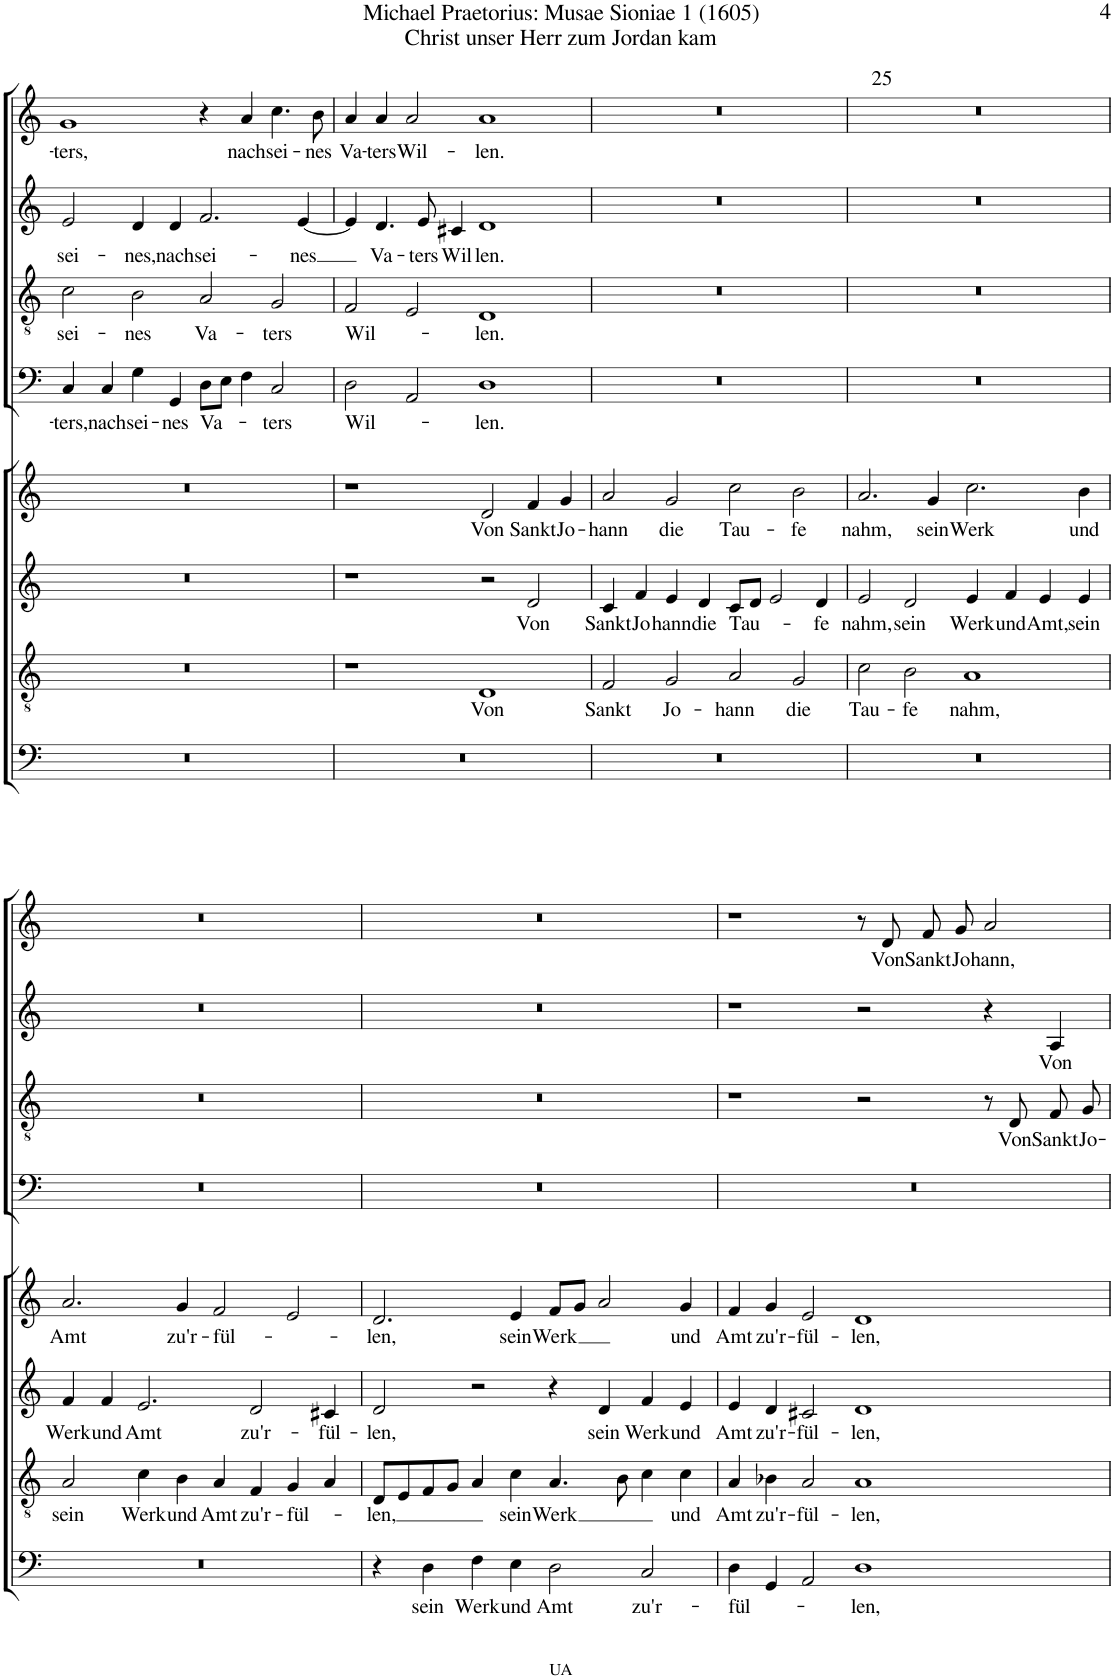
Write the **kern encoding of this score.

**kern	**text	**kern	**text	**kern	**text	**kern	**text	**kern	**text	**kern	**text	**kern	**text	**kern	**text
*part8	*part8	*part7	*part7	*part6	*part6	*part5	*part5	*part4	*part4	*part3	*part3	*part2	*part2	*part1	*part1
*staff8	*staff8	*staff7	*staff7	*staff6	*staff6	*staff5	*staff5	*staff4	*staff4	*staff3	*staff3	*staff2	*staff2	*staff1	*staff1
*I"Baß 2	*	*I"Tenor 2	*	*I"Alt 2	*	*I"Sopran 2	*	*I"Baß 1	*	*I"Tenor 1	*	*I"Alt 1	*	*I"Sopran 1	*
!!LO:PB:g=z
*clefF4	*	*clefGv2	*	*clefG2	*	*clefG2	*	*clefF4	*	*clefGv2	*	*clefG2	*	*clefG2	*
*k[]	*	*k[]	*	*k[]	*	*k[]	*	*k[]	*	*k[]	*	*k[]	*	*k[]	*
*M4/2	*	*M4/2	*	*M4/2	*	*M4/2	*	*M4/2	*	*M4/2	*	*M4/2	*	*M4/2	*
*met(c|)	*	*met(c|)	*	*met(c|)	*	*met(c|)	*	*met(c|)	*	*met(c|)	*	*met(c|)	*	*met(c|)	*
=22	=22	=22	=22	=22	=22	=22	=22	=22	=22	=22	=22	=22	=22	=22	=22
!	!	!	!	!	!	!	!	!	!LO:LY:b	!	!LO:LY:b	!	!LO:LY:b	!	!LO:LY:b
0r	.	0r	.	0r	.	0r	.	4C/	-ters,	2c\	sei-	2e/	sei-	1g	-ters,
!	!	!	!	!	!	!	!	!	!LO:LY:b	!	!	!	!	!	!
.	.	.	.	.	.	.	.	4C/	nach	.	.	.	.	.	.
!	!	!	!	!	!	!	!	!	!LO:LY:b	!	!LO:LY:b	!	!LO:LY:b	!	!
.	.	.	.	.	.	.	.	4G\	sei-	2B\	-nes	4d/	-nes,	.	.
!	!	!	!	!	!	!	!	!	!LO:LY:b	!	!	!	!LO:LY:b	!	!
.	.	.	.	.	.	.	.	4GG/	-nes	.	.	4d/	nach	.	.
!	!	!	!	!	!	!	!	!	!LO:LY:b	!	!LO:LY:b	!	!LO:LY:b	!	!
.	.	.	.	.	.	.	.	8D\L	Va-	2A/	Va-	2.f/	sei-	4r	.
.	.	.	.	.	.	.	.	8E\J	.	.	.	.	.	.	.
!	!	!	!	!	!	!	!	!	!	!	!	!	!	!	!LO:LY:b
.	.	.	.	.	.	.	.	4F\	.	.	.	.	.	4a/	nach
!	!	!	!	!	!	!	!	!	!LO:LY:b	!	!LO:LY:b	!	!	!	!LO:LY:b
.	.	.	.	.	.	.	.	2C/	-ters	2G/	-ters	.	.	4.cc\	sei-
!	!	!	!	!	!	!	!	!	!	!	!	!	!LO:LY:b	!	!
.	.	.	.	.	.	.	.	.	.	.	.	[4e/	-nes	.	.
!	!	!	!	!	!	!	!	!	!	!	!	!	!	!	!LO:LY:b
.	.	.	.	.	.	.	.	.	.	.	.	.	.	8b\	-nes
=23	=23	=23	=23	=23	=23	=23	=23	=23	=23	=23	=23	=23	=23	=23	=23
!	!	!	!	!	!	!	!	!	!LO:LY:b	!	!LO:LY:b	!	!	!	!LO:LY:b
0r	.	1r	.	1r	.	1r	.	2D\	Wil-	2F/	Wil-	4e/]	.	4a/	Va-
!	!	!	!	!	!	!	!	!	!	!	!	!	!LO:LY:b	!	!LO:LY:b
.	.	.	.	.	.	.	.	.	.	.	.	4.d/	Va-	4a/	-ters
!	!	!	!	!	!	!	!	!	!	!	!	!	!	!	!LO:LY:b
.	.	.	.	.	.	.	.	2AA/	.	2E/	.	.	.	2a/	Wil-
!	!	!	!	!	!	!	!	!	!	!	!	!	!LO:LY:b	!	!
.	.	.	.	.	.	.	.	.	.	.	.	8e/	-ters	.	.
!	!	!	!	!	!	!	!	!	!	!	!	!	!LO:LY:b	!	!
.	.	.	.	.	.	.	.	.	.	.	.	4c#X/	Wil-	.	.
!	!	!	!LO:LY:b	!	!	!	!LO:LY:b	!	!LO:LY:b	!	!LO:LY:b	!	!LO:LY:b	!	!LO:LY:b
.	.	1D	Von	2r	.	2d/	Von	1D	-len.	1D	-len.	1d	-len.	1a	-len.
!	!	!	!	!	!LO:LY:b	!	!LO:LY:b	!	!	!	!	!	!	!	!
.	.	.	.	2d/	Von	4f/	Sankt	.	.	.	.	.	.	.	.
!	!	!	!	!	!	!	!LO:LY:b	!	!	!	!	!	!	!	!
.	.	.	.	.	.	4g/	Jo-	.	.	.	.	.	.	.	.
=24	=24	=24	=24	=24	=24	=24	=24	=24	=24	=24	=24	=24	=24	=24	=24
!	!	!	!LO:LY:b	!	!LO:LY:b	!	!LO:LY:b	!	!	!	!	!	!	!	!
0r	.	2F/	Sankt	4c/	Sankt	2a/	-hann	0r	.	0r	.	0r	.	0r	.
!	!	!	!	!	!LO:LY:b	!	!	!	!	!	!	!	!	!	!
.	.	.	.	4f/	Jo-	.	.	.	.	.	.	.	.	.	.
!	!	!	!LO:LY:b	!	!LO:LY:b	!	!LO:LY:b	!	!	!	!	!	!	!	!
.	.	2G/	Jo-	4e/	-hann	2g/	die	.	.	.	.	.	.	.	.
!	!	!	!	!	!LO:LY:b	!	!	!	!	!	!	!	!	!	!
.	.	.	.	4d/	die	.	.	.	.	.	.	.	.	.	.
!	!	!	!LO:LY:b	!	!LO:LY:b	!	!LO:LY:b	!	!	!	!	!	!	!	!
.	.	2A/	-hann	8c/L	Tau-	2cc\	Tau-	.	.	.	.	.	.	.	.
.	.	.	.	8d/J	.	.	.	.	.	.	.	.	.	.	.
.	.	.	.	2e/	.	.	.	.	.	.	.	.	.	.	.
!	!	!	!LO:LY:b	!	!	!	!LO:LY:b	!	!	!	!	!	!	!	!
.	.	2G/	die	.	.	2b\	-fe	.	.	.	.	.	.	.	.
!	!	!	!	!	!LO:LY:b	!	!	!	!	!	!	!	!	!	!
.	.	.	.	4d/	-fe	.	.	.	.	.	.	.	.	.	.
=25	=25	=25	=25	=25	=25	=25	=25	=25	=25	=25	=25	=25	=25	=25	=25
!	!	!	!LO:LY:b	!	!LO:LY:b	!	!LO:LY:b	!	!	!	!	!	!	!	!
0r	.	2c\	Tau-	2e/	nahm,	2.a/	nahm,	0r	.	0r	.	0r	.	0r	.
!	!	!	!LO:LY:b	!	!LO:LY:b	!	!	!	!	!	!	!	!	!	!
.	.	2B\	-fe	2d/	sein	.	.	.	.	.	.	.	.	.	.
!	!	!	!	!	!	!	!LO:LY:b	!	!	!	!	!	!	!	!
.	.	.	.	.	.	4g/	sein	.	.	.	.	.	.	.	.
!	!	!	!LO:LY:b	!	!LO:LY:b	!	!LO:LY:b	!	!	!	!	!	!	!	!
.	.	1A	nahm,	4e/	Werk	2.cc\	Werk	.	.	.	.	.	.	.	.
!	!	!	!	!	!LO:LY:b	!	!	!	!	!	!	!	!	!	!
.	.	.	.	4f/	und	.	.	.	.	.	.	.	.	.	.
!	!	!	!	!	!LO:LY:b	!	!	!	!	!	!	!	!	!	!
.	.	.	.	4e/	Amt,	.	.	.	.	.	.	.	.	.	.
!	!	!	!	!	!LO:LY:b	!	!LO:LY:b	!	!	!	!	!	!	!	!
.	.	.	.	4e/	sein	4b\	und	.	.	.	.	.	.	.	.
!!LO:LB:g=z
=26	=26	=26	=26	=26	=26	=26	=26	=26	=26	=26	=26	=26	=26	=26	=26
!	!	!	!LO:LY:b	!	!LO:LY:b	!	!LO:LY:b	!	!	!	!	!	!	!	!
0r	.	2A/	sein	4f/	Werk	2.a/	Amt	0r	.	0r	.	0r	.	0r	.
!	!	!	!	!	!LO:LY:b	!	!	!	!	!	!	!	!	!	!
.	.	.	.	4f/	und	.	.	.	.	.	.	.	.	.	.
!	!	!	!LO:LY:b	!	!LO:LY:b	!	!	!	!	!	!	!	!	!	!
.	.	4c\	Werk	2.e/	Amt	.	.	.	.	.	.	.	.	.	.
!	!	!	!LO:LY:b	!	!	!	!LO:LY:b	!	!	!	!	!	!	!	!
.	.	4B\	und	.	.	4g/	zu'r-	.	.	.	.	.	.	.	.
!	!	!	!LO:LY:b	!	!	!	!LO:LY:b	!	!	!	!	!	!	!	!
.	.	4A/	Amt	.	.	2f/	-fül-	.	.	.	.	.	.	.	.
!	!	!	!LO:LY:b	!	!LO:LY:b	!	!	!	!	!	!	!	!	!	!
.	.	4F/	zu'r-	2d/	zu'r-	.	.	.	.	.	.	.	.	.	.
!	!	!	!LO:LY:b	!	!	!	!	!	!	!	!	!	!	!	!
.	.	4G/	-fül-	.	.	2e/	.	.	.	.	.	.	.	.	.
!	!	!	!	!	!LO:LY:b	!	!	!	!	!	!	!	!	!	!
.	.	4A/	.	4c#X/	-fül-	.	.	.	.	.	.	.	.	.	.
=27	=27	=27	=27	=27	=27	=27	=27	=27	=27	=27	=27	=27	=27	=27	=27
!	!	!	!LO:LY:b	!	!LO:LY:b	!	!LO:LY:b	!	!	!	!	!	!	!	!
4r	.	8D/L	-len,	2d/	-len,	2.d/	-len,	0r	.	0r	.	0r	.	0r	.
.	.	8E/	.	.	.	.	.	.	.	.	.	.	.	.	.
!	!LO:LY:b	!	!	!	!	!	!	!	!	!	!	!	!	!	!
4D\	sein	8F/	.	.	.	.	.	.	.	.	.	.	.	.	.
.	.	8G/J	.	.	.	.	.	.	.	.	.	.	.	.	.
!	!LO:LY:b	!	!	!	!	!	!	!	!	!	!	!	!	!	!
4F\	Werk	4A/	.	2r	.	.	.	.	.	.	.	.	.	.	.
!	!LO:LY:b	!	!LO:LY:b	!	!	!	!LO:LY:b	!	!	!	!	!	!	!	!
4E\	und	4c\	sein	.	.	4e/	sein	.	.	.	.	.	.	.	.
!	!LO:LY:b	!	!LO:LY:b	!	!	!	!LO:LY:b	!	!	!	!	!	!	!	!
2D\	Amt	4.A/	Werk	4r	.	8f/L	Werk	.	.	.	.	.	.	.	.
.	.	.	.	.	.	8g/J	.	.	.	.	.	.	.	.	.
!	!	!	!	!	!LO:LY:b	!	!	!	!	!	!	!	!	!	!
.	.	.	.	4d/	sein	2a/	.	.	.	.	.	.	.	.	.
.	.	8B\	.	.	.	.	.	.	.	.	.	.	.	.	.
!	!LO:LY:b	!	!	!	!LO:LY:b	!	!	!	!	!	!	!	!	!	!
2C/	zu'r-	4c\	.	4f/	Werk	.	.	.	.	.	.	.	.	.	.
!	!	!	!LO:LY:b	!	!LO:LY:b	!	!LO:LY:b	!	!	!	!	!	!	!	!
.	.	4c\	und	4e/	und	4g/	und	.	.	.	.	.	.	.	.
=28	=28	=28	=28	=28	=28	=28	=28	=28	=28	=28	=28	=28	=28	=28	=28
!	!LO:LY:b	!	!LO:LY:b	!	!LO:LY:b	!	!LO:LY:b	!	!	!	!	!	!	!	!
4D\	-fül-	4A/	Amt	4e/	Amt	4f/	Amt	0r	.	1r	.	1r	.	1r	.
!	!	!	!LO:LY:b	!	!LO:LY:b	!	!LO:LY:b	!	!	!	!	!	!	!	!
4GG/	.	4B-X\	zu'r-	4d/	zu'r-	4g/	zu'r-	.	.	.	.	.	.	.	.
!	!	!	!LO:LY:b	!	!LO:LY:b	!	!LO:LY:b	!	!	!	!	!	!	!	!
2AA/	.	2A/	-fül-	2c#X/	-fül-	2e/	-fül-	.	.	.	.	.	.	.	.
!	!LO:LY:b	!	!LO:LY:b	!	!LO:LY:b	!	!LO:LY:b	!	!	!	!	!	!	!	!
1D	-len,	1A	-len,	1d	-len,	1d	-len,	.	.	2r	.	2r	.	8r	.
!	!	!	!	!	!	!	!	!	!	!	!	!	!	!	!LO:LY:b
.	.	.	.	.	.	.	.	.	.	.	.	.	.	8d/L	Von
!	!	!	!	!	!	!	!	!	!	!	!	!	!	!	!LO:LY:b
.	.	.	.	.	.	.	.	.	.	.	.	.	.	8f/	Sankt
!	!	!	!	!	!	!	!	!	!	!	!	!	!	!	!LO:LY:b
.	.	.	.	.	.	.	.	.	.	.	.	.	.	8g/J	Jo-
!	!	!	!	!	!	!	!	!	!	!	!	!	!	!	!LO:LY:b
.	.	.	.	.	.	.	.	.	.	8r	.	4r	.	2a/	-hann,
!	!	!	!	!	!	!	!	!	!	!	!LO:LY:b	!	!	!	!
.	.	.	.	.	.	.	.	.	.	8D/L	Von	.	.	.	.
!	!	!	!	!	!	!	!	!	!	!	!LO:LY:b	!	!LO:LY:b	!	!
.	.	.	.	.	.	.	.	.	.	8F/	Sankt	4A/	Von	.	.
!	!	!	!	!	!	!	!	!	!	!	!LO:LY:b	!	!	!	!
.	.	.	.	.	.	.	.	.	.	8G/J	Jo-	.	.	.	.
=	=	=	=	=	=	=	=	=	=	=	=	=	=	=	=
*-	*-	*-	*-	*-	*-	*-	*-	*-	*-	*-	*-	*-	*-	*-	*-
